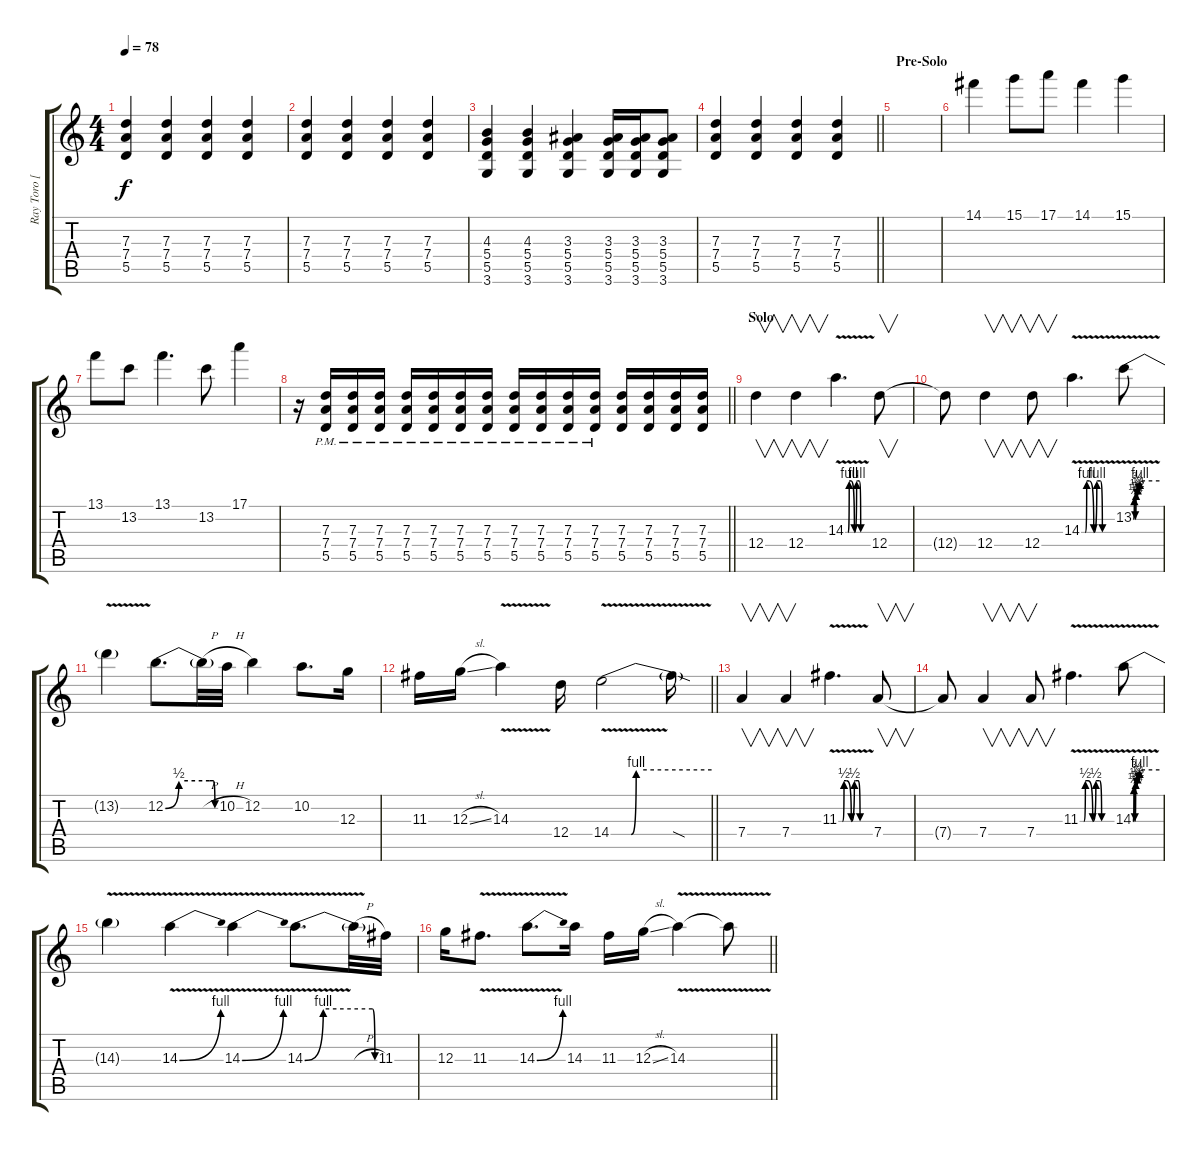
\track ("Ray Toro [Overdubbed Guitar]" "Ray Toro [") {instrument distortionguitar}
\staff {score tabs}
\tuning (E4 B3 G3 D3 A2 E2) {hide}
\ts (4 4)
\tempo 78
\clef g2
\ks c
(7.3 7.4 5.5).4{dy f} (7.3 7.4 5.5).4 (7.3 7.4 5.5).4 (7.3 7.4 5.5).4 |
(7.3 7.4 5.5).4 (7.3 7.4 5.5).4 (7.3 7.4 5.5).4 (7.3 7.4 5.5).4 |
(4.3 5.4 5.5 3.6).4 (4.3 5.4 5.5 3.6).4 (3.3 5.4 5.5 3.6).4 (3.3 5.4 5.5 3.6).16 (3.3 5.4 5.5 3.6).16 (3.3 5.4 5.5 3.6).8 |
\barLineRight lightlight
(7.3 7.4 5.5).4 (7.3 7.4 5.5).4 (7.3 7.4 5.5).4 (7.3 7.4 5.5).4 |
\section ("" "Pre-Solo")
|
14.1.4{balance 4 instrument glockenspiel} 15.1.8 17.1.8 14.1.4 15.1.4 |
13.1.8 13.2.8 13.1.4{d} 13.2.8 17.1.4 |
\barLineRight lightlight
r.16 (7.3{pm} 7.4{pm} 5.5{pm}).16{volume 13 balance 16 instrument distortionguitar} (7.3{pm} 7.4{pm} 5.5{pm}).16 (7.3{pm} 7.4{pm} 5.5{pm}).16 (7.3{pm} 7.4{pm} 5.5{pm}).16 (7.3{pm} 7.4{pm} 5.5{pm}).16 (7.3{pm} 7.4{pm} 5.5{pm}).16 (7.3{pm} 7.4{pm} 5.5{pm}).16 (7.3{pm} 7.4{pm} 5.5{pm}).16 (7.3{pm} 7.4{pm} 5.5{pm}).16 (7.3{pm} 7.4{pm} 5.5{pm}).16 (7.3{pm} 7.4{pm} 5.5{pm}).16 (7.3 7.4 5.5).16 (7.3 7.4 5.5).16 (7.3 7.4 5.5).16 (7.3 7.4 5.5).16 |
\section ("" "Solo")
12.4.4{v balance 15 instrument overdrivenguitar} 12.4.4{v} 14.3{be (custom 0 0 7 0 10 4 15 4 24 0 30 4 32 4 37 4 41 0 44 0 60 0) v}.4{d} 12.4.8{v} |
12.4{t}.8 12.4.4{v} 12.4.8{v} 14.3{be (custom 0 0 7 0 10 4 15 4 24 0 30 4 32 4 37 4 41 0 44 0 60 0) v}.4{d} 13.2{be (custom 0 0 2 1 4 0 6 2 8 1 10 3 12 2 15 4 60 4) v}.8 |
13.2{t}.4 12.2{be (custom 0 0 15 2 49 2 53 2 55 0 60 0)}.8{d} 12.2{h t}.32 10.2{h}.32 12.2.4 10.2.8{d} 12.3.16 |
\barLineRight lightlight
11.3.16 12.3{sl}.16 14.3{v}.4 12.4.16 14.4{be (custom 0 0 12 0 15 4 60 4) v}.2 14.4{sod t}.16 |
7.4.4{v volume 9} 7.4.4{v} 11.3{be (custom 0 0 7 0 10 2 15 2 24 0 30 2 32 2 37 2 41 0 44 0 60 0) v}.4{d} 7.4.8{v} |
7.4{t}.8 7.4.4{v} 7.4.8{v} 11.3{be (custom 0 0 7 0 10 2 15 2 24 0 30 2 32 2 37 2 41 0 44 0 60 0) v}.4{d} 14.3{be (custom 0 0 2 1 4 0 6 2 8 1 10 3 12 2 15 4 60 4) v}.8 |
14.3{t}.4 14.3{be (bend 0 0 60 4) v}.4 14.3{be (bend 0 0 60 4) v}.4 14.3{be (custom 0 0 15 4 55 4 57 0 60 0) v}.8{d} 14.3{h t}.32 11.3.32 |
\barLineRight lightlight
12.3.16 11.3{v}.8{d} 14.3{be (bend 0 0 60 4) v}.8{d} 14.3.16 11.3.16 12.3{sl}.16 14.3{v}.4 14.3{t}.8
